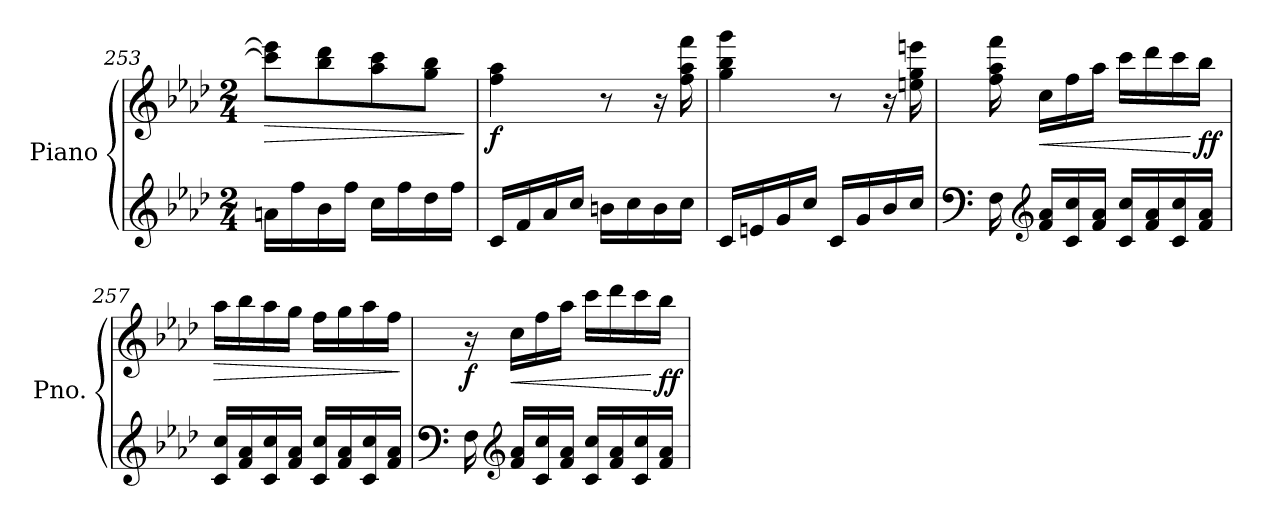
**kern	**kern	**dynam
*part1	*part1	*part1
*staff2	*staff1	*staff1/2
*I"Piano	*	*
*I'Pno.	*	*
*clefG2	*clefG2	*
*k[b-e-a-d-]	*k[b-e-a-d-]	*
*M2/4	*M2/4	*
=253	=253	=253
!	!	!LO:HP:b
16an\LL	8ccc\] 8eee-\]L	>
16ff\	.	.
16b-\	8bb-\ 8ddd-\	.
16ff\JJ	.	.
16cc\LL	8aa-\ 8ccc\	.
16ff\	.	.
16dd-\	8gg\ 8bb-\J	.
16ff\JJ	.	.
.	.	]
=254	=254	=254
!	!	!LO:DY:b
16c/LL	4ff\ 4aa-\	f
16f/	.	.
16a-/	.	.
16cc/JJ	.	.
16bn\LL	8r	.
16cc\	.	.
16b\	16r	.
16cc\JJ	16ff\ 16aa-\ 16fff\	.
=255	=255	=255
16c/LL	4gg\ 4bb-\ 4ggg\	.
16en/	.	.
16g/	.	.
16cc/JJ	.	.
16c/LL	8r	.
16g/	.	.
16b-/	16r	.
16cc/JJ	16een\ 16gg\ 16eeen\	.
=256	=256	=256
*clefF4	*	*
16F\	16ff\ 16aa-\ 16fff\	.
*clefG2	*	*
!	!	!LO:HP:b
16f/ 16a-/LL	16cc\LL	<
16c/ 16cc/	16ff\	.
16f/ 16a-/JJ	16aa-\JJ	.
16c/ 16cc/LL	16ccc\LL	.
16f/ 16a-/	16ddd-\	.
16c/ 16cc/	16ccc\	.
!	!	!LO:DY:n=1:b
16f/ 16a-/JJ	16bb-\JJ	[ ff
!!LO:LB:g=z
=257	=257	=257
!	!	!LO:HP:b
16c/ 16cc/LL	16aa-\LL	>
16f/ 16a-/	16bb-\	.
16c/ 16cc/	16aa-\	.
16f/ 16a-/JJ	16gg\JJ	.
16c/ 16cc/LL	16ff\LL	.
16f/ 16a-/	16gg\	.
16c/ 16cc/	16aa-\	.
16f/ 16a-/JJ	16ff\JJ	.
.	.	]
=258	=258	=258
*clefF4	*	*
!	!	!LO:DY:b
16F\	16r	f
*clefG2	*	*
!	!	!LO:HP:b
16f/ 16a-/LL	16cc\LL	<
16c/ 16cc/	16ff\	.
16f/ 16a-/JJ	16aa-\JJ	.
16c/ 16cc/LL	16ccc\LL	.
16f/ 16a-/	16ddd-\	.
16c/ 16cc/	16ccc\	.
!	!	!LO:DY:n=1:b
16f/ 16a-/JJ	16bb-\JJ	[ ff
=	=	=
*-	*-	*-
